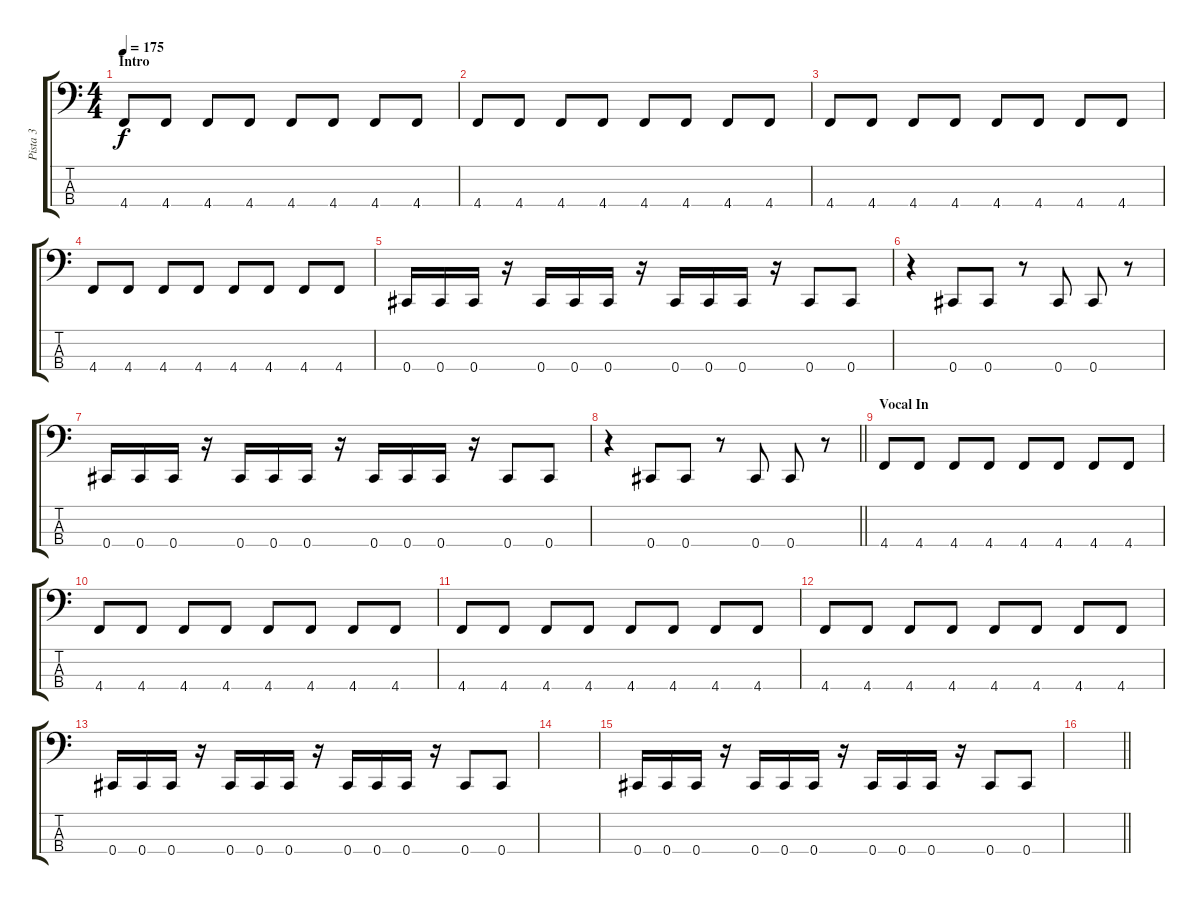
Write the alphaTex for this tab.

\track ("Pista 3" "Pista 3") {instrument electricbasspick}
\staff {score tabs}
\tuning (Gb2 Db2 Ab1 Db1) {hide}
\ts (4 4)
\section ("" "Intro")
\tempo 175
\clef f4
\ks c
4.4.8{dy f instrument electricbasspick} 4.4.8 4.4.8 4.4.8 4.4.8 4.4.8 4.4.8 4.4.8 |
4.4.8 4.4.8 4.4.8 4.4.8 4.4.8 4.4.8 4.4.8 4.4.8 |
4.4.8 4.4.8 4.4.8 4.4.8 4.4.8 4.4.8 4.4.8 4.4.8 |
4.4.8 4.4.8 4.4.8 4.4.8 4.4.8 4.4.8 4.4.8 4.4.8 |
0.4.16 0.4.16 0.4.16 r.16 0.4.16 0.4.16 0.4.16 r.16 0.4.16 0.4.16 0.4.16 r.16 0.4.8 0.4.8 |
r.4 0.4.8 0.4.8 r.8 0.4.8 0.4.8 r.8 |
0.4.16 0.4.16 0.4.16 r.16 0.4.16 0.4.16 0.4.16 r.16 0.4.16 0.4.16 0.4.16 r.16 0.4.8 0.4.8 |
\barLineRight lightlight
r.4 0.4.8 0.4.8 r.8 0.4.8 0.4.8 r.8 |
\section ("" "Vocal In")
4.4.8 4.4.8 4.4.8 4.4.8 4.4.8 4.4.8 4.4.8 4.4.8 |
4.4.8 4.4.8 4.4.8 4.4.8 4.4.8 4.4.8 4.4.8 4.4.8 |
4.4.8 4.4.8 4.4.8 4.4.8 4.4.8 4.4.8 4.4.8 4.4.8 |
4.4.8 4.4.8 4.4.8 4.4.8 4.4.8 4.4.8 4.4.8 4.4.8 |
0.4.16 0.4.16 0.4.16 r.16 0.4.16 0.4.16 0.4.16 r.16 0.4.16 0.4.16 0.4.16 r.16 0.4.8 0.4.8 |
|
0.4.16 0.4.16 0.4.16 r.16 0.4.16 0.4.16 0.4.16 r.16 0.4.16 0.4.16 0.4.16 r.16 0.4.8 0.4.8 |
\barLineRight lightlight
